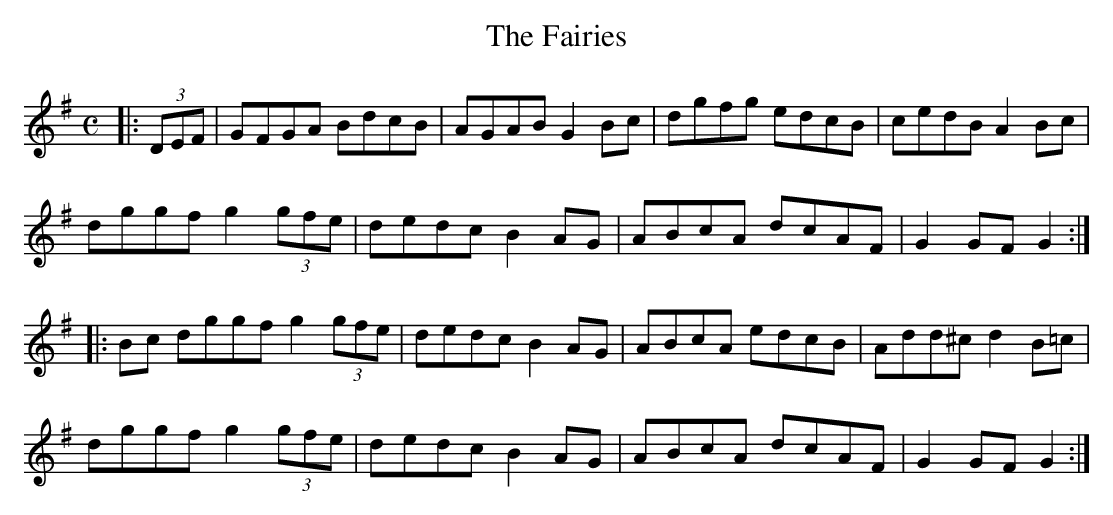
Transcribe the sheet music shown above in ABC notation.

X:1
T:Fairies, The
M:C
K:G
|:(3DEF | GFGA BdcB | AGAB G2 Bc | dgfg edcB | cedB A2 Bc |
dggf g2 (3gfe | dedc B2AG | ABcA dcAF | G2 GF G2:|
|: Bc dggf g2 (3gfe | dedc B2AG | ABcA edcB | Add^c d2B=c |
dggf g2 (3gfe | dedc B2 AG | ABcA dcAF | G2 GF G2:|
